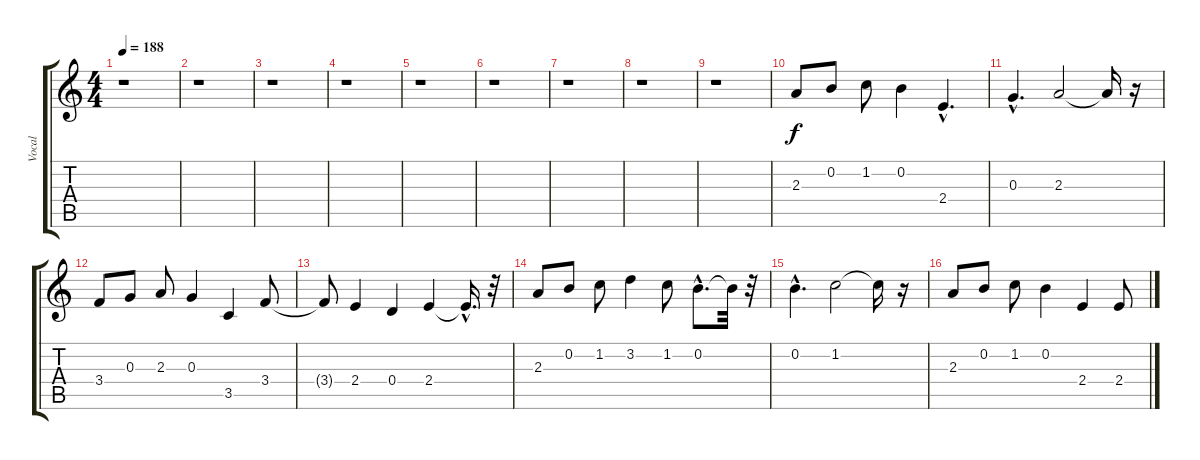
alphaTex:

\track ("Vocal" "Vocal") {instrument electricbasspick}
\staff {score tabs}
\tuning (E4 B3 G3 D3 A2 E2) {hide}
\ts (4 4)
\tempo 188
\clef g2
\ks c
r.1{dy f} |
r.1 |
r.1 |
r.1 |
r.1 |
r.1 |
r.1 |
r.1 |
r.1 |
2.3.8{volume 15} 0.2.8 1.2.8 0.2.4 2.4{hac}.4{d} |
0.3{hac}.4{d} 2.3.2 2.3{t}.16 r.16 |
3.4.8 0.3.8 2.3.8 0.3.4 3.5.4 3.4.8 |
3.4{t}.8 2.4.4 0.4.4 2.4.4 2.4{hac t}.16{d} r.32 |
2.3.8 0.2.8 1.2.8 3.2.4 1.2.8 0.2{hac}.8{d} 0.2{t}.32 r.32 |
0.2{hac}.4{d} 1.2.2 1.2{t}.16 r.16 |
2.3.8 0.2.8 1.2.8 0.2.4 2.4.4 2.4.8
